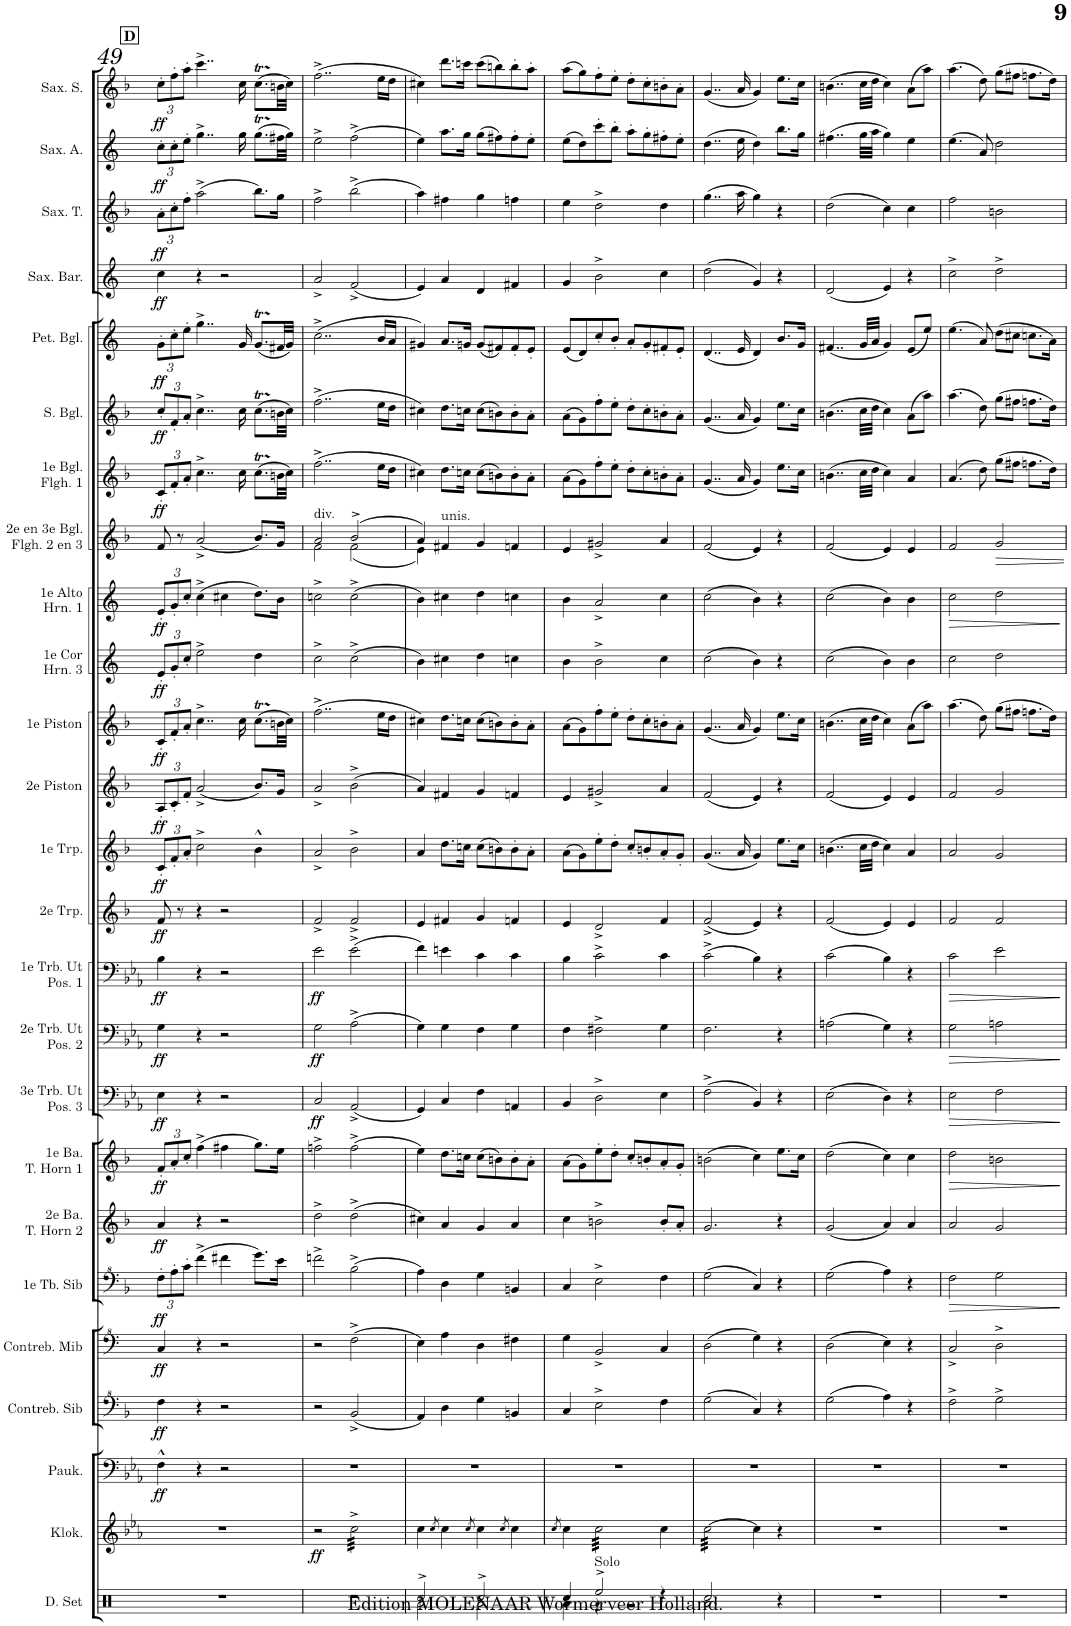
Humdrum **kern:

**kern	**kern	**dynam	**kern	**dynam	**kern	**dynam	**kern	**dynam	**kern	**dynam	**kern	**dynam	**kern	**dynam	**kern	**dynam	**kern	**dynam	**kern	**dynam	**kern	**dynam	**kern	**dynam	**kern	**dynam	**kern	**dynam	**kern	**dynam	**kern	**dynam	**kern	**kern	**dynam	**kern	**dynam	**kern	**dynam	**kern	**dynam	**kern	**dynam	**kern	**dynam	**kern	**dynam
*part25	*part24	*part24	*part23	*part23	*part22	*part22	*part21	*part21	*part20	*part20	*part19	*part19	*part18	*part18	*part17	*part17	*part16	*part16	*part15	*part15	*part14	*part14	*part13	*part13	*part12	*part12	*part11	*part11	*part10	*part10	*part9	*part9	*part8	*part7	*part7	*part6	*part6	*part5	*part5	*part4	*part4	*part3	*part3	*part2	*part2	*part1	*part1
*staff25	*staff24	*staff24	*staff23	*staff23	*staff22	*staff22	*staff21	*staff21	*staff20	*staff20	*staff19	*staff19	*staff18	*staff18	*staff17	*staff17	*staff16	*staff16	*staff15	*staff15	*staff14	*staff14	*staff13	*staff13	*staff12	*staff12	*staff11	*staff11	*staff10	*staff10	*staff9	*staff9	*staff8	*staff7	*staff7	*staff6	*staff6	*staff5	*staff5	*staff4	*staff4	*staff3	*staff3	*staff2	*staff2	*staff1	*staff1
*I"Grote Trom	*I"Tambour	*	*I"Pauken	*	*I"Contrebasse Sib	*	*I"Contrebasse Mib	*	*I"1e Tuba Sib	*	*I"2e Baryton Tenorhorn 2	*	*I"1e Baryton Tenorhorn 1	*	*I"3e Trombone Ut Posaune 3	*	*I"2e Trombone Ut Posaune 2	*	*I"1e Trombone Ut Posaune 1	*	*I"2e Trompet	*	*I"1e Trompet	*	*I"2e Piston	*	*I"1e Piston	*	*I"1e Cor Horn 3	*	*I"1e Alto Horn 1	*	*I"2e en 3e Bugle Flugelhorn 2 en 3	*I"1e Bugle Flugelhorn 1	*	*I"Solo Bugle Fanfare	*	*I"Petite Bugle	*	*I"Saxophoon Baryton	*	*I"Saxophoon Tenor	*	*I"Saxophoon Alt	*	*I"Saxophoon Sopraan	*
*	*	*	*I'Pauk.	*	*I'Contreb. Sib	*	*I'Contreb. Mib	*	*I'1e Tb. Sib	*	*I'2e Ba. T. Horn 2	*	*I'1e Ba. T. Horn 1	*	*I'3e Trb. Ut Pos. 3	*	*I'2e Trb. Ut Pos. 2	*	*I'1e Trb. Ut Pos. 1	*	*I'2e Trp.	*	*I'1e Trp.	*	*I'2e Piston	*	*I'1e Piston	*	*I'1e Cor Hrn. 3	*	*I'1e Alto Hrn. 1	*	*I'2e en 3e Bgl. Flgh. 2 en 3	*I'1e Bgl. Flgh. 1	*	*I'S. Bgl.	*	*I'Pet. Bgl.	*	*I'Sax. Bar.	*	*I'Sax. T.	*	*I'Sax. A.	*	*I'Sax. S.	*
!!LO:PB:g=z
*clefX	*clefG2	*	*clefF4	*	*clefF^4	*	*clefF^4	*	*clefF^4	*	*clefG2	*	*clefG2	*	*clefF4	*	*clefF4	*	*clefF4	*	*clefG2	*	*clefG2	*	*clefG2	*	*clefG2	*	*clefG2	*	*clefG2	*	*clefG2	*clefG2	*	*clefG2	*	*clefG2	*	*clefG2	*	*clefG2	*	*clefG2	*	*clefG2	*
*	*Trd-14c-24	*	*	*	*Trd15c26	*	*Trd12c21	*	*Trd8c14	*	*Trd8c14	*	*Trd8c14	*	*	*	*	*	*	*	*Trd1c2	*	*Trd1c2	*	*Trd1c2	*	*Trd1c2	*	*Trd5c9	*	*Trd5c9	*	*Trd1c2	*Trd1c2	*	*Trd1c2	*	*Trd-2c-3	*	*Trd12c21	*	*Trd8c14	*	*Trd5c9	*	*Trd1c2	*
*k[]	*k[b-e-a-]	*	*k[b-e-a-]	*	*k[b-]	*	*k[]	*	*k[b-]	*	*k[b-]	*	*k[b-]	*	*k[b-e-a-]	*	*k[b-e-a-]	*	*k[b-e-a-]	*	*k[b-]	*	*k[b-]	*	*k[b-]	*	*k[b-]	*	*k[]	*	*k[]	*	*k[b-]	*k[b-]	*	*k[b-]	*	*k[]	*	*k[]	*	*k[b-]	*	*k[]	*	*k[b-]	*
*M2/2	*M2/2	*	*M2/2	*	*M2/2	*	*M2/2	*	*M2/2	*	*M2/2	*	*M2/2	*	*M2/2	*	*M2/2	*	*M2/2	*	*M2/2	*	*M2/2	*	*M2/2	*	*M2/2	*	*M2/2	*	*M2/2	*	*M2/2	*M2/2	*	*M2/2	*	*M2/2	*	*M2/2	*	*M2/2	*	*M2/2	*	*M2/2	*
*met(c|)	*met(c|)	*	*met(c|)	*	*met(c|)	*	*met(c|)	*	*met(c|)	*	*met(c|)	*	*met(c|)	*	*met(c|)	*	*met(c|)	*	*met(c|)	*	*met(c|)	*	*met(c|)	*	*met(c|)	*	*met(c|)	*	*met(c|)	*	*met(c|)	*	*met(c|)	*met(c|)	*	*met(c|)	*	*met(c|)	*	*met(c|)	*	*met(c|)	*	*met(c|)	*	*met(c|)	*
*	*	*	*	*	*	*	*	*	*Xbrackettup	*	*	*	*Xbrackettup	*	*	*	*	*	*	*	*	*	*Xbrackettup	*	*Xbrackettup	*	*Xbrackettup	*	*Xbrackettup	*	*Xbrackettup	*	*	*Xbrackettup	*	*Xbrackettup	*	*Xbrackettup	*	*	*	*Xbrackettup	*	*Xbrackettup	*	*Xbrackettup	*
!!LO:REH:place=s1:a:B:cj:fs=12:t=D
=49	=49	=49	=49	=49	=49	=49	=49	=49	=49	=49	=49	=49	=49	=49	=49	=49	=49	=49	=49	=49	=49	=49	=49	=49	=49	=49	=49	=49	=49	=49	=49	=49	=49	=49	=49	=49	=49	=49	=49	=49	=49	=49	=49	=49	=49	=49	=49
!	!	!	!	!LO:DY:b	!	!LO:DY:b	!	!LO:DY:b	!	!LO:DY:b	!	!LO:DY:b	!	!LO:DY:b	!	!LO:DY:b	!	!LO:DY:b	!	!LO:DY:b	!	!LO:DY:b	!	!LO:DY:b	!	!LO:DY:b	!	!LO:DY:b	!	!LO:DY:b	!	!LO:DY:b	!	!	!LO:DY:b	!	!LO:DY:b	!	!LO:DY:b	!	!LO:DY:b	!	!LO:DY:b	!	!LO:DY:b	!	!LO:DY:b
1r	1r	.	4F^^\	ff	4f\	ff	4c/	ff	12f'\L	ff	4a/	ff	12f'/L	ff	4E-\	ff	4G\	ff	4B-\	ff	8f/	ff	12c'/L	ff	12A'/L	ff	12c'/L	ff	12e'/L	ff	12e'/L	ff	8f/	12c'/L	ff	12cc'/L	ff	12g'\L	ff	4cc\	ff	12a'\L	ff	12cc'\L	ff	12cc'\L	ff
.	.	.	.	.	.	.	.	.	12a'\	.	.	.	12a'/	.	.	.	.	.	.	.	.	.	12f'/	.	12c'/	.	12f'/	.	12g'/	.	12g'/	.	.	12f'/	.	12f'/	.	12cc'\	.	.	.	12cc'\	.	12cc'\	.	12ff'\	.
.	.	.	.	.	.	.	.	.	.	.	.	.	.	.	.	.	.	.	.	.	8r	.	.	.	.	.	.	.	.	.	.	.	8r	.	.	.	.	.	.	.	.	.	.	.	.	.	.
.	.	.	.	.	.	.	.	.	12cc'\J	.	.	.	12cc'/J	.	.	.	.	.	.	.	.	.	12a'/J	.	12f'/J	.	12a'/J	.	12cc'/J	.	12cc'/J	.	.	12a'/J	.	12a'/J	.	12ee'\J	.	.	.	12ff'\J	.	12ee'\J	.	12aa'\J	.
.	.	.	4r	.	4r	.	4r	.	(>4ff^\	.	4r	.	(>4ff^\	.	4r	.	4r	.	4r	.	4r	.	2cc^\	.	(<2a^/	.	4..cc^\	.	2ee^\	.	(>4cc^\	.	(<2a^/	4..cc^\	.	4..cc^\	.	4..gg^\	.	4r	.	(>2aa^\	.	4..gg^\	.	4..ccc^\	.
.	.	.	2r	.	2r	.	2r	.	4ff#X\	.	2r	.	4ff#X\	.	2r	.	2r	.	2r	.	2r	.	.	.	.	.	.	.	.	.	4cc#X\	.	.	.	.	.	.	.	.	2r	.	.	.	.	.	.	.
.	.	.	.	.	.	.	.	.	.	.	.	.	.	.	.	.	.	.	.	.	.	.	.	.	.	.	16cc\	.	.	.	.	.	.	16cc\	.	16cc\	.	16g/	.	.	.	.	.	16gg\	.	16cc\	.
.	.	.	.	.	.	.	.	.	8.gg\L)	.	.	.	8.gg\L)	.	.	.	.	.	.	.	.	.	4b-^^\	.	8.b-/L)	.	(>8.ccT\L	.	4dd\	.	8.dd\L)	.	8.b-/L)	(>8.ccT\L	.	(>8.ccT\L	.	(<8.gT/L	.	.	.	8.bb-\L)	.	(>8.ggT\L	.	(>8.ccT\L	.
.	.	.	.	.	.	.	.	.	16ee\Jk	.	.	.	16ee\Jk	.	.	.	.	.	.	.	.	.	.	.	16g/Jk	.	32bn\LL	.	.	.	16b\Jk	.	16g/Jk	32bn\LL	.	32bn\LL	.	32f#X/LL	.	.	.	16gg\Jk	.	32ff#X\LL	.	32bn\LL	.
.	.	.	.	.	.	.	.	.	.	.	.	.	.	.	.	.	.	.	.	.	.	.	.	.	.	.	32cc\JJJ)	.	.	.	.	.	.	32cc\JJJ)	.	32cc\JJJ)	.	32g/JJJ)	.	.	.	.	.	32gg\JJJ)	.	32cc\JJJ)	.
=50	=50	=50	=50	=50	=50	=50	=50	=50	=50	=50	=50	=50	=50	=50	=50	=50	=50	=50	=50	=50	=50	=50	=50	=50	=50	=50	=50	=50	=50	=50	=50	=50	=50	=50	=50	=50	=50	=50	=50	=50	=50	=50	=50	=50	=50	=50	=50
*	*	*	*	*	*	*	*	*	*	*	*	*	*	*	*	*	*	*	*	*	*	*	*	*	*	*	*	*	*	*	*	*	*^	*	*	*	*	*	*	*	*	*	*	*	*	*	*
!	!	!	!	!	!	!	!	!	!	!	!	!	!	!	!	!	!	!	!	!	!	!	!	!	!	!	!	!	!	!	!	!	!LO:TX:a:t=div.	!	!	!	!	!	!	!	!	!	!	!	!	!	!	!
!	!	!LO:DY:b	!	!	!	!	!	!	!	!	!	!	!	!	!	!LO:DY:b	!	!LO:DY:b	!	!LO:DY:b	!	!	!	!	!	!	!	!	!	!	!	!	!	!	!	!	!	!	!	!	!	!	!	!	!	!	!	!
1r	2r	ff	1r	.	2r	.	2r	.	2ffn^\	.	2dd^\	.	2ffn^\	.	2C/	ff	2G\	ff	2e-\	ff	2f^/	.	2a^/	.	2a^/	.	(>2..ff^\	.	2cc^\	.	2ccn^\	.	2a/	2f\	(>2..ff^\	.	(>2..ff^\	.	(>2..cc^\	.	2a^/	.	2ff^\	.	2ee^\	.	(>2..ff^\	.
*	*tremolo	*	*	*	*	*	*	*	*	*	*	*	*	*	*	*	*	*	*	*	*	*	*	*	*	*	*	*	*	*	*	*	*	*	*	*	*	*	*	*	*	*	*	*	*	*	*	*
.	32cc^\LLL	.	.	.	(<2B-^/	.	(>2f^\	.	(>2b-^\	.	(>2dd^\	.	(>2ff^\	.	(<2AA-^/	.	(>2A-^\	.	(>2e-^\	.	2f^/	.	2b-^\	.	(>2b-^\	.	.	.	(>2cc^\	.	(>2cc^\	.	(>2b-^/	(<2f\	.	.	.	.	.	.	(<2f^/	.	(>2bb-^\	.	(>2ff^\	.	.	.
.	32cc^\	.	.	.	.	.	.	.	.	.	.	.	.	.	.	.	.	.	.	.	.	.	.	.	.	.	.	.	.	.	.	.	.	.	.	.	.	.	.	.	.	.	.	.	.	.	.	.
.	32cc^\	.	.	.	.	.	.	.	.	.	.	.	.	.	.	.	.	.	.	.	.	.	.	.	.	.	.	.	.	.	.	.	.	.	.	.	.	.	.	.	.	.	.	.	.	.	.	.
.	32cc^\	.	.	.	.	.	.	.	.	.	.	.	.	.	.	.	.	.	.	.	.	.	.	.	.	.	.	.	.	.	.	.	.	.	.	.	.	.	.	.	.	.	.	.	.	.	.	.
.	32cc^\	.	.	.	.	.	.	.	.	.	.	.	.	.	.	.	.	.	.	.	.	.	.	.	.	.	.	.	.	.	.	.	.	.	.	.	.	.	.	.	.	.	.	.	.	.	.	.
.	32cc^\	.	.	.	.	.	.	.	.	.	.	.	.	.	.	.	.	.	.	.	.	.	.	.	.	.	.	.	.	.	.	.	.	.	.	.	.	.	.	.	.	.	.	.	.	.	.	.
.	32cc^\	.	.	.	.	.	.	.	.	.	.	.	.	.	.	.	.	.	.	.	.	.	.	.	.	.	.	.	.	.	.	.	.	.	.	.	.	.	.	.	.	.	.	.	.	.	.	.
.	32cc^\	.	.	.	.	.	.	.	.	.	.	.	.	.	.	.	.	.	.	.	.	.	.	.	.	.	.	.	.	.	.	.	.	.	.	.	.	.	.	.	.	.	.	.	.	.	.	.
.	32cc^\	.	.	.	.	.	.	.	.	.	.	.	.	.	.	.	.	.	.	.	.	.	.	.	.	.	.	.	.	.	.	.	.	.	.	.	.	.	.	.	.	.	.	.	.	.	.	.
.	32cc^\	.	.	.	.	.	.	.	.	.	.	.	.	.	.	.	.	.	.	.	.	.	.	.	.	.	.	.	.	.	.	.	.	.	.	.	.	.	.	.	.	.	.	.	.	.	.	.
.	32cc^\	.	.	.	.	.	.	.	.	.	.	.	.	.	.	.	.	.	.	.	.	.	.	.	.	.	.	.	.	.	.	.	.	.	.	.	.	.	.	.	.	.	.	.	.	.	.	.
.	32cc^\	.	.	.	.	.	.	.	.	.	.	.	.	.	.	.	.	.	.	.	.	.	.	.	.	.	.	.	.	.	.	.	.	.	.	.	.	.	.	.	.	.	.	.	.	.	.	.
.	32cc^\	.	.	.	.	.	.	.	.	.	.	.	.	.	.	.	.	.	.	.	.	.	.	.	.	.	16ee\LL	.	.	.	.	.	.	.	16ee\LL	.	16ee\LL	.	16b/LL	.	.	.	.	.	.	.	16ee\LL	.
.	32cc^\	.	.	.	.	.	.	.	.	.	.	.	.	.	.	.	.	.	.	.	.	.	.	.	.	.	.	.	.	.	.	.	.	.	.	.	.	.	.	.	.	.	.	.	.	.	.	.
.	32cc^\	.	.	.	.	.	.	.	.	.	.	.	.	.	.	.	.	.	.	.	.	.	.	.	.	.	16dd\JJ	.	.	.	.	.	.	.	16dd\JJ	.	16dd\JJ	.	16a/JJ	.	.	.	.	.	.	.	16dd\JJ	.
.	32cc^\JJJ	.	.	.	.	.	.	.	.	.	.	.	.	.	.	.	.	.	.	.	.	.	.	.	.	.	.	.	.	.	.	.	.	.	.	.	.	.	.	.	.	.	.	.	.	.	.	.
*	*Xtremolo	*	*	*	*	*	*	*	*	*	*	*	*	*	*	*	*	*	*	*	*	*	*	*	*	*	*	*	*	*	*	*	*	*	*	*	*	*	*	*	*	*	*	*	*	*	*	*
=51	=51	=51	=51	=51	=51	=51	=51	=51	=51	=51	=51	=51	=51	=51	=51	=51	=51	=51	=51	=51	=51	=51	=51	=51	=51	=51	=51	=51	=51	=51	=51	=51	=51	=51	=51	=51	=51	=51	=51	=51	=51	=51	=51	=51	=51	=51	=51	=51
*^	*	*	*	*	*	*	*	*	*	*	*	*	*	*	*	*	*	*	*	*	*	*	*	*	*	*	*	*	*	*	*	*	*	*	*	*	*	*	*	*	*	*	*	*	*	*	*	*
2Rcc^/	2Ra\	4cc\	.	1r	.	4A/)	.	4e\)	.	4a\)	.	4cc#X\)	.	4ee\)	.	4GG/)	.	4G\)	.	4f\)	.	4e/	.	4a/	.	4a/)	.	4cc#X\)	.	4b\)	.	4b\)	.	4a/)	4e\)	4cc#X\)	.	4cc#X\)	.	4g#X/)	.	4e/)	.	4aa\)	.	4ee\)	.	4cc#X\)	.
.	.	8qcc/	.	.	.	.	.	.	.	.	.	.	.	.	.	.	.	.	.	.	.	.	.	.	.	.	.	.	.	.	.	.	.	.	.	.	.	.	.	.	.	.	.	.	.	.	.	.	.
!	!	!	!	!	!	!	!	!	!	!	!	!	!	!	!	!	!	!	!	!	!	!	!	!	!	!	!	!	!	!	!	!	!	!LO:TX:a:t=unis.	!	!	!	!	!	!	!	!	!	!	!	!	!	!	!
.	.	4cc\	.	.	.	4d\	.	4a\	.	4d\	.	4a/	.	8.dd\L	.	4C/	.	4G\	.	4en\	.	4f#X/	.	8.dd\L	.	4f#X/	.	8.dd\L	.	4cc#X\	.	4cc#X\	.	4f#X/	4ryy	8.dd\L	.	8.dd\L	.	8.a/L	.	4a/	.	4ff#X\	.	8.aa\L	.	8.ddd\L	.
.	.	.	.	.	.	.	.	.	.	.	.	.	.	16ccn\Jk	.	.	.	.	.	.	.	.	.	16ccn\Jk	.	.	.	16ccn\Jk	.	.	.	.	.	.	.	16ccn\Jk	.	16ccn\Jk	.	16gn/Jk	.	.	.	.	.	16gg\Jk	.	16cccn\Jk	.
.	.	8qcc/	.	.	.	.	.	.	.	.	.	.	.	.	.	.	.	.	.	.	.	.	.	.	.	.	.	.	.	.	.	.	.	.	.	.	.	.	.	.	.	.	.	.	.	.	.	.	.
2Rcc^/	2Ra\	4cc\	.	.	.	4g\	.	4d\	.	4g\	.	4g/	.	(>8cc\L	.	4F\	.	4F\	.	4c\	.	4g/	.	(>8cc\L	.	4g/	.	(>8cc\L	.	4dd\	.	4dd\	.	4g/	2ryy	(>8cc\L	.	(>8cc\L	.	(<8g/L	.	4d/	.	4gg\	.	(>8gg\L	.	(>8ccc\L	.
.	.	.	.	.	.	.	.	.	.	.	.	.	.	8bn\)	.	.	.	.	.	.	.	.	.	8bn\)	.	.	.	8bn\)	.	.	.	.	.	.	.	8bn\)	.	8bn\)	.	8f#X/)	.	.	.	.	.	8ff#X\)	.	8bbn\)	.
.	.	8qcc/	.	.	.	.	.	.	.	.	.	.	.	.	.	.	.	.	.	.	.	.	.	.	.	.	.	.	.	.	.	.	.	.	.	.	.	.	.	.	.	.	.	.	.	.	.	.	.
.	.	4cc\	.	.	.	4Bn/	.	4f#X\	.	4Bn/	.	4a/	.	8b'\	.	4AAn/	.	4G\	.	4c\	.	4fn/	.	8b'\	.	4fn/	.	8b'\	.	4ccn\	.	4ccn\	.	4fn/	.	8b'\	.	8b'\	.	8f#'/	.	4f#X/	.	4ffn\	.	8ff#'\	.	8bb'\	.
.	.	.	.	.	.	.	.	.	.	.	.	.	.	8a'\J	.	.	.	.	.	.	.	.	.	8a'\J	.	.	.	8a'\J	.	.	.	.	.	.	.	8a'\J	.	8a'\J	.	8e'/J	.	.	.	.	.	8ee'\J	.	8aa'\J	.
*	*	*	*	*	*	*	*	*	*	*	*	*	*	*	*	*	*	*	*	*	*	*	*	*	*	*	*	*	*	*	*	*	*	*v	*v	*	*	*	*	*	*	*	*	*	*	*	*	*	*
=52	=52	=52	=52	=52	=52	=52	=52	=52	=52	=52	=52	=52	=52	=52	=52	=52	=52	=52	=52	=52	=52	=52	=52	=52	=52	=52	=52	=52	=52	=52	=52	=52	=52	=52	=52	=52	=52	=52	=52	=52	=52	=52	=52	=52	=52	=52	=52	=52
.	.	8qcc/	.	.	.	.	.	.	.	.	.	.	.	.	.	.	.	.	.	.	.	.	.	.	.	.	.	.	.	.	.	.	.	.	.	.	.	.	.	.	.	.	.	.	.	.	.	.
4Rcc/	4Ra\	4cc\	.	1r	.	4c/	.	4g\	.	4c/	.	4cc\	.	(>8a\L	.	4BB-/	.	4F\	.	4B-\	.	4e/	.	(>8a\L	.	4e/	.	(>8a\L	.	4b\	.	4b\	.	4e/	(>8a\L	.	(>8a\L	.	(<8e/L	.	4g/	.	4ee\	.	(>8ee\L	.	(>8aa\L	.
.	.	.	.	.	.	.	.	.	.	.	.	.	.	8g\)	.	.	.	.	.	.	.	.	.	8g\)	.	.	.	8g\)	.	.	.	.	.	.	8g\)	.	8g\)	.	8d/)	.	.	.	.	.	8dd\)	.	8gg\)	.
!LO:TX:a:t=Solo	!	!	!	!	!	!	!	!	!	!	!	!	!	!	!	!	!	!	!	!	!	!	!	!	!	!	!	!	!	!	!	!	!	!	!	!	!	!	!	!	!	!	!	!	!	!	!	!
*	*	*tremolo	*	*	*	*	*	*	*	*	*	*	*	*	*	*	*	*	*	*	*	*	*	*	*	*	*	*	*	*	*	*	*	*	*	*	*	*	*	*	*	*	*	*	*	*	*	*
2Ree^/	4r	32cc\LLL	.	.	.	2e^\	.	2B^/	.	2e^\	.	2bn^\	.	8ee'\	.	2D^\	.	2F#X^\	.	2c^\	.	2d^/	.	8ee'\	.	2g#X^/	.	8ff'\	.	2b^\	.	2a^/	.	2g#X^/	8ff'\	.	8ff'\	.	8cc'/	.	2b^\	.	2dd^\	.	8ccc'\	.	8ff'\	.
.	.	32cc\	.	.	.	.	.	.	.	.	.	.	.	.	.	.	.	.	.	.	.	.	.	.	.	.	.	.	.	.	.	.	.	.	.	.	.	.	.	.	.	.	.	.	.	.	.	.
.	.	32cc\	.	.	.	.	.	.	.	.	.	.	.	.	.	.	.	.	.	.	.	.	.	.	.	.	.	.	.	.	.	.	.	.	.	.	.	.	.	.	.	.	.	.	.	.	.	.
.	.	32cc\	.	.	.	.	.	.	.	.	.	.	.	.	.	.	.	.	.	.	.	.	.	.	.	.	.	.	.	.	.	.	.	.	.	.	.	.	.	.	.	.	.	.	.	.	.	.
.	.	32cc\	.	.	.	.	.	.	.	.	.	.	.	8dd'\J	.	.	.	.	.	.	.	.	.	8dd'\J	.	.	.	8ee'\J	.	.	.	.	.	.	8ee'\J	.	8ee'\J	.	8b'/J	.	.	.	.	.	8bb'\J	.	8ee'\J	.
.	.	32cc\	.	.	.	.	.	.	.	.	.	.	.	.	.	.	.	.	.	.	.	.	.	.	.	.	.	.	.	.	.	.	.	.	.	.	.	.	.	.	.	.	.	.	.	.	.	.
.	.	32cc\	.	.	.	.	.	.	.	.	.	.	.	.	.	.	.	.	.	.	.	.	.	.	.	.	.	.	.	.	.	.	.	.	.	.	.	.	.	.	.	.	.	.	.	.	.	.
.	.	32cc\	.	.	.	.	.	.	.	.	.	.	.	.	.	.	.	.	.	.	.	.	.	.	.	.	.	.	.	.	.	.	.	.	.	.	.	.	.	.	.	.	.	.	.	.	.	.
.	2r	32cc\	.	.	.	.	.	.	.	.	.	.	.	8cc'/L	.	.	.	.	.	.	.	.	.	8cc'/L	.	.	.	8dd'\L	.	.	.	.	.	.	8dd'\L	.	8dd'\L	.	8a'/L	.	.	.	.	.	8aa'\L	.	8dd'\L	.
.	.	32cc\	.	.	.	.	.	.	.	.	.	.	.	.	.	.	.	.	.	.	.	.	.	.	.	.	.	.	.	.	.	.	.	.	.	.	.	.	.	.	.	.	.	.	.	.	.	.
.	.	32cc\	.	.	.	.	.	.	.	.	.	.	.	.	.	.	.	.	.	.	.	.	.	.	.	.	.	.	.	.	.	.	.	.	.	.	.	.	.	.	.	.	.	.	.	.	.	.
.	.	32cc\	.	.	.	.	.	.	.	.	.	.	.	.	.	.	.	.	.	.	.	.	.	.	.	.	.	.	.	.	.	.	.	.	.	.	.	.	.	.	.	.	.	.	.	.	.	.
.	.	32cc\	.	.	.	.	.	.	.	.	.	.	.	8bn'/	.	.	.	.	.	.	.	.	.	8bn'/	.	.	.	8cc'\	.	.	.	.	.	.	8cc'\	.	8cc'\	.	8g'/	.	.	.	.	.	8gg'\	.	8cc'\	.
.	.	32cc\	.	.	.	.	.	.	.	.	.	.	.	.	.	.	.	.	.	.	.	.	.	.	.	.	.	.	.	.	.	.	.	.	.	.	.	.	.	.	.	.	.	.	.	.	.	.
.	.	32cc\	.	.	.	.	.	.	.	.	.	.	.	.	.	.	.	.	.	.	.	.	.	.	.	.	.	.	.	.	.	.	.	.	.	.	.	.	.	.	.	.	.	.	.	.	.	.
.	.	32cc\JJJ	.	.	.	.	.	.	.	.	.	.	.	.	.	.	.	.	.	.	.	.	.	.	.	.	.	.	.	.	.	.	.	.	.	.	.	.	.	.	.	.	.	.	.	.	.	.
*	*	*Xtremolo	*	*	*	*	*	*	*	*	*	*	*	*	*	*	*	*	*	*	*	*	*	*	*	*	*	*	*	*	*	*	*	*	*	*	*	*	*	*	*	*	*	*	*	*	*	*
4r	.	4cc\	.	.	.	4f\	.	4c/	.	4f\	.	8b'/L	.	8a'/	.	4E-\	.	4G\	.	4c\	.	4f/	.	8a'/	.	4a/	.	8bn'\	.	4cc\	.	4cc\	.	4a/	8bn'\	.	8bn'\	.	8f#X'/	.	4cc\	.	4dd\	.	8ff#X'\	.	8bn'\	.
.	.	.	.	.	.	.	.	.	.	.	.	8a'/J	.	8g'/J	.	.	.	.	.	.	.	.	.	8g'/J	.	.	.	8a'\J	.	.	.	.	.	.	8a'\J	.	8a'\J	.	8e'/J	.	.	.	.	.	8ee'\J	.	8a'\J	.
=53	=53	=53	=53	=53	=53	=53	=53	=53	=53	=53	=53	=53	=53	=53	=53	=53	=53	=53	=53	=53	=53	=53	=53	=53	=53	=53	=53	=53	=53	=53	=53	=53	=53	=53	=53	=53	=53	=53	=53	=53	=53	=53	=53	=53	=53	=53	=53	=53
*	*	*tremolo	*	*	*	*	*	*	*	*	*	*	*	*	*	*	*	*	*	*	*	*	*	*	*	*	*	*	*	*	*	*	*	*	*	*	*	*	*	*	*	*	*	*	*	*	*	*
2.Rcc/	2.Ra\	[32cc\LLL	.	1r	.	(>2g\	.	(>2d\	.	(>2g\	.	2.g/	.	(>2bn\	.	(>2F^\	.	2.F\	.	(>2c^\	.	(<2f^/	.	(<4..g/	.	(<2f/	.	(<4..g/	.	(>2cc\	.	(>2cc\	.	(<2f/	(<4..g/	.	(<4..g/	.	(<4..d/	.	(>2dd\	.	(>4..gg\	.	(>4..dd\	.	(<4..g/	.
.	.	32cc\	.	.	.	.	.	.	.	.	.	.	.	.	.	.	.	.	.	.	.	.	.	.	.	.	.	.	.	.	.	.	.	.	.	.	.	.	.	.	.	.	.	.	.	.	.	.
.	.	32cc\	.	.	.	.	.	.	.	.	.	.	.	.	.	.	.	.	.	.	.	.	.	.	.	.	.	.	.	.	.	.	.	.	.	.	.	.	.	.	.	.	.	.	.	.	.	.
.	.	32cc\	.	.	.	.	.	.	.	.	.	.	.	.	.	.	.	.	.	.	.	.	.	.	.	.	.	.	.	.	.	.	.	.	.	.	.	.	.	.	.	.	.	.	.	.	.	.
.	.	32cc\	.	.	.	.	.	.	.	.	.	.	.	.	.	.	.	.	.	.	.	.	.	.	.	.	.	.	.	.	.	.	.	.	.	.	.	.	.	.	.	.	.	.	.	.	.	.
.	.	32cc\	.	.	.	.	.	.	.	.	.	.	.	.	.	.	.	.	.	.	.	.	.	.	.	.	.	.	.	.	.	.	.	.	.	.	.	.	.	.	.	.	.	.	.	.	.	.
.	.	32cc\	.	.	.	.	.	.	.	.	.	.	.	.	.	.	.	.	.	.	.	.	.	.	.	.	.	.	.	.	.	.	.	.	.	.	.	.	.	.	.	.	.	.	.	.	.	.
.	.	32cc\	.	.	.	.	.	.	.	.	.	.	.	.	.	.	.	.	.	.	.	.	.	.	.	.	.	.	.	.	.	.	.	.	.	.	.	.	.	.	.	.	.	.	.	.	.	.
.	.	32cc\	.	.	.	.	.	.	.	.	.	.	.	.	.	.	.	.	.	.	.	.	.	.	.	.	.	.	.	.	.	.	.	.	.	.	.	.	.	.	.	.	.	.	.	.	.	.
.	.	32cc\	.	.	.	.	.	.	.	.	.	.	.	.	.	.	.	.	.	.	.	.	.	.	.	.	.	.	.	.	.	.	.	.	.	.	.	.	.	.	.	.	.	.	.	.	.	.
.	.	32cc\	.	.	.	.	.	.	.	.	.	.	.	.	.	.	.	.	.	.	.	.	.	.	.	.	.	.	.	.	.	.	.	.	.	.	.	.	.	.	.	.	.	.	.	.	.	.
.	.	32cc\	.	.	.	.	.	.	.	.	.	.	.	.	.	.	.	.	.	.	.	.	.	.	.	.	.	.	.	.	.	.	.	.	.	.	.	.	.	.	.	.	.	.	.	.	.	.
.	.	32cc\	.	.	.	.	.	.	.	.	.	.	.	.	.	.	.	.	.	.	.	.	.	.	.	.	.	.	.	.	.	.	.	.	.	.	.	.	.	.	.	.	.	.	.	.	.	.
.	.	32cc\	.	.	.	.	.	.	.	.	.	.	.	.	.	.	.	.	.	.	.	.	.	.	.	.	.	.	.	.	.	.	.	.	.	.	.	.	.	.	.	.	.	.	.	.	.	.
.	.	32cc\	.	.	.	.	.	.	.	.	.	.	.	.	.	.	.	.	.	.	.	.	.	16a/	.	.	.	16a/	.	.	.	.	.	.	16a/	.	16a/	.	16e/	.	.	.	16aa\	.	16ee\	.	16a/	.
.	.	32cc\JJJ	.	.	.	.	.	.	.	.	.	.	.	.	.	.	.	.	.	.	.	.	.	.	.	.	.	.	.	.	.	.	.	.	.	.	.	.	.	.	.	.	.	.	.	.	.	.
*	*	*Xtremolo	*	*	*	*	*	*	*	*	*	*	*	*	*	*	*	*	*	*	*	*	*	*	*	*	*	*	*	*	*	*	*	*	*	*	*	*	*	*	*	*	*	*	*	*	*	*
.	.	4cc\]	.	.	.	4c/)	.	4g\)	.	4c/)	.	.	.	4cc\)	.	4BB-/)	.	.	.	4B-\)	.	4e/)	.	4g/)	.	4e/)	.	4g/)	.	4b\)	.	4b\)	.	4e/)	4g/)	.	4g/)	.	4d/)	.	4g/)	.	4gg\)	.	4dd\)	.	4g/)	.
4r	4ryy	4r	.	.	.	4r	.	4r	.	4r	.	4r	.	8.ee\L	.	4r	.	4r	.	4r	.	4r	.	8.ee\L	.	4r	.	8.ee\L	.	4r	.	4r	.	4r	8.ee\L	.	8.ee\L	.	8.b/L	.	4r	.	4r	.	8.bb\L	.	8.ee\L	.
.	.	.	.	.	.	.	.	.	.	.	.	.	.	16cc\Jk	.	.	.	.	.	.	.	.	.	16cc\Jk	.	.	.	16cc\Jk	.	.	.	.	.	.	16cc\Jk	.	16cc\Jk	.	16g/Jk	.	.	.	.	.	16gg\Jk	.	16cc\Jk	.
*v	*v	*	*	*	*	*	*	*	*	*	*	*	*	*	*	*	*	*	*	*	*	*	*	*	*	*	*	*	*	*	*	*	*	*	*	*	*	*	*	*	*	*	*	*	*	*	*	*
=54	=54	=54	=54	=54	=54	=54	=54	=54	=54	=54	=54	=54	=54	=54	=54	=54	=54	=54	=54	=54	=54	=54	=54	=54	=54	=54	=54	=54	=54	=54	=54	=54	=54	=54	=54	=54	=54	=54	=54	=54	=54	=54	=54	=54	=54	=54	=54
1r	1r	.	1r	.	(>2g\	.	(>2d\	.	(>2g\	.	(<2g/	.	(>2dd\	.	(>2E-\	.	(>2An\	.	(>2c\	.	(<2f/	.	(>4..bn\	.	(<2f/	.	(>4..bn\	.	(>2cc\	.	(>2cc\	.	(<2f/	(>4..bn\	.	(>4..bn\	.	(<4..f#X/	.	(<2d/	.	(>2dd\	.	(>4..ff#X\	.	(>4..bn\	.
.	.	.	.	.	.	.	.	.	.	.	.	.	.	.	.	.	.	.	.	.	.	.	32cc\LLL	.	.	.	32cc\LLL	.	.	.	.	.	.	32cc\LLL	.	32cc\LLL	.	32g/LLL	.	.	.	.	.	32gg\LLL	.	32cc\LLL	.
.	.	.	.	.	.	.	.	.	.	.	.	.	.	.	.	.	.	.	.	.	.	.	32dd\JJJ	.	.	.	32dd\JJJ	.	.	.	.	.	.	32dd\JJJ	.	32dd\JJJ	.	32a/JJJ	.	.	.	.	.	32aa\JJJ	.	32dd\JJJ	.
.	.	.	.	.	4a\)	.	4e\)	.	4a\)	.	4a/)	.	4cc\)	.	4D\)	.	4G\)	.	4B-\)	.	4e/)	.	4cc\)	.	4e/)	.	4cc\)	.	4b\)	.	4b\)	.	4e/)	4cc\)	.	4cc\)	.	4g/)	.	4e/)	.	4cc\)	.	4gg\)	.	4cc\)	.
.	.	.	.	.	4r	.	4r	.	4r	.	4a/	.	4cc\	.	4r	.	4r	.	4r	.	4e/	.	4a/	.	4e/	.	(>8a\L	.	4b\	.	4b\	.	4e/	4a/	.	(>8a\L	.	(<8e/L	.	4r	.	4cc\	.	4ee\	.	(>8a\L	.
.	.	.	.	.	.	.	.	.	.	.	.	.	.	.	.	.	.	.	.	.	.	.	.	.	.	.	8aa\J)	.	.	.	.	.	.	.	.	8aa\J)	.	8ee/J)	.	.	.	.	.	.	.	8aa\J)	.
=55	=55	=55	=55	=55	=55	=55	=55	=55	=55	=55	=55	=55	=55	=55	=55	=55	=55	=55	=55	=55	=55	=55	=55	=55	=55	=55	=55	=55	=55	=55	=55	=55	=55	=55	=55	=55	=55	=55	=55	=55	=55	=55	=55	=55	=55	=55	=55
!	!	!	!	!	!	!	!	!	!	!LO:HP:b	!	!	!	!LO:HP:b	!	!LO:HP:b	!	!LO:HP:b	!	!LO:HP:b	!	!	!	!	!	!	!	!	!	!	!	!LO:HP:b	!	!	!	!	!	!	!	!	!	!	!	!	!	!	!
1r	1r	.	1r	.	2f^\	.	2c^/	.	2f\	>	2a/	.	2dd\	>	2E-\	>	2G\	>	2c\	>	2f/	.	2a/	.	2f/	.	(>4.aa\	.	2cc\	.	2cc\	>	2f/	(>4.a/	.	(>4.aa\	.	(>4.ee\	.	2cc^\	.	2ff\	.	(>4.ee\	.	(>4.aa\	.
.	.	.	.	.	.	.	.	.	.	.	.	.	.	.	.	.	.	.	.	.	.	.	.	.	.	.	8dd\)	.	.	.	.	.	.	8dd\)	.	8dd\)	.	8a/)	.	.	.	.	.	8a/)	.	8dd\)	.
.	.	.	.	.	2g^\	.	2d^\	.	2g\	.	2g/	.	2bn\	.	2F\	.	2An\	.	2e-\	.	2f/	.	2g/	.	2g/	.	(>8gg\L	.	2dd\	.	2dd\	.	2g/	(>8gg\L	.	(>8gg\L	.	(>8dd\L	.	2dd^\	.	2bn\	.	2dd\	.	(>8gg\L	.
.	.	.	.	.	.	.	.	.	.	.	.	.	.	.	.	.	.	.	.	.	.	.	.	.	.	.	8ff#X\J	.	.	.	.	.	.	8ff#X\J	.	8ff#X\J	.	8cc#X\J	.	.	.	.	.	.	.	8ff#X\J	.
.	.	.	.	.	.	.	.	.	.	.	.	.	.	.	.	.	.	.	.	.	.	.	.	.	.	.	8.ffn\L	.	.	.	.	.	.	8.ffn\L	.	8.ffn\L	.	8.ccn\L	.	.	.	.	.	.	.	8.ffn\L	.
.	.	.	.	.	.	.	.	.	.	.	.	.	.	.	.	.	.	.	.	.	.	.	.	.	.	.	16dd\Jk)	.	.	.	.	.	.	16dd\Jk)	.	16dd\Jk)	.	16a\Jk)	.	.	.	.	.	.	.	16dd\Jk)	.
.	.	.	.	.	.	.	.	.	.	]	.	.	.	]	.	]	.	]	.	]	.	.	.	.	.	.	.	.	.	.	.	]	.	.	.	.	.	.	.	.	.	.	.	.	.	.	.
=	=	=	=	=	=	=	=	=	=	=	=	=	=	=	=	=	=	=	=	=	=	=	=	=	=	=	=	=	=	=	=	=	=	=	=	=	=	=	=	=	=	=	=	=	=	=	=
*-	*-	*-	*-	*-	*-	*-	*-	*-	*-	*-	*-	*-	*-	*-	*-	*-	*-	*-	*-	*-	*-	*-	*-	*-	*-	*-	*-	*-	*-	*-	*-	*-	*-	*-	*-	*-	*-	*-	*-	*-	*-	*-	*-	*-	*-	*-	*-
